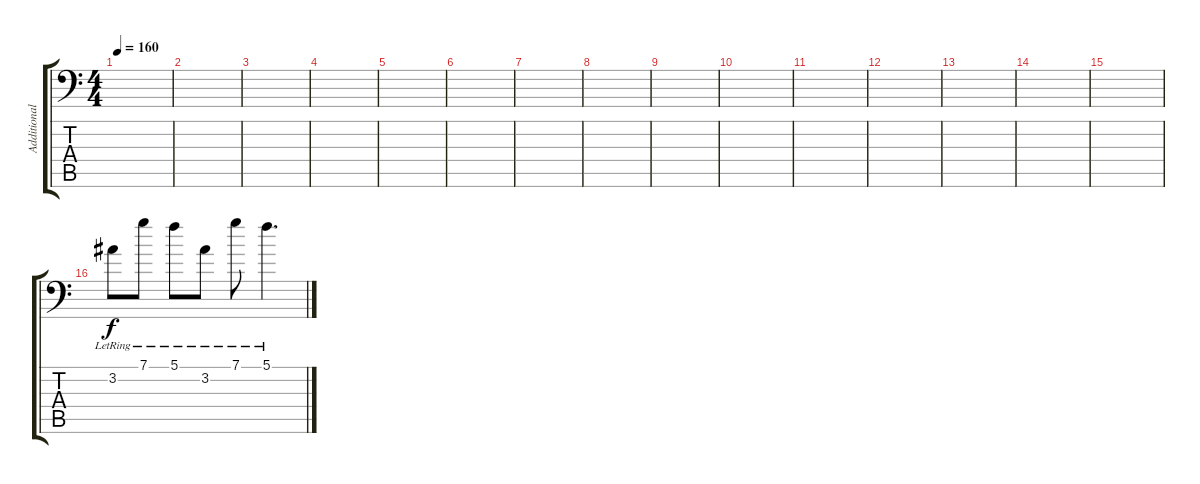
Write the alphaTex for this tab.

\track ("Additional Guitar" "Additional") {instrument distortionguitar}
\staff {score tabs}
\tuning (C4 G3 Eb3 Bb2 F2 Bb1) {hide}
\ts (4 4)
\tempo 160
\clef f4
\ks c
|
|
|
|
|
|
|
|
|
|
|
|
|
|
|
3.2{lr}.8 7.1{lr}.8 5.1{lr}.8 3.2{lr}.8 7.1{lr}.8 5.1{lr}.4{d}
